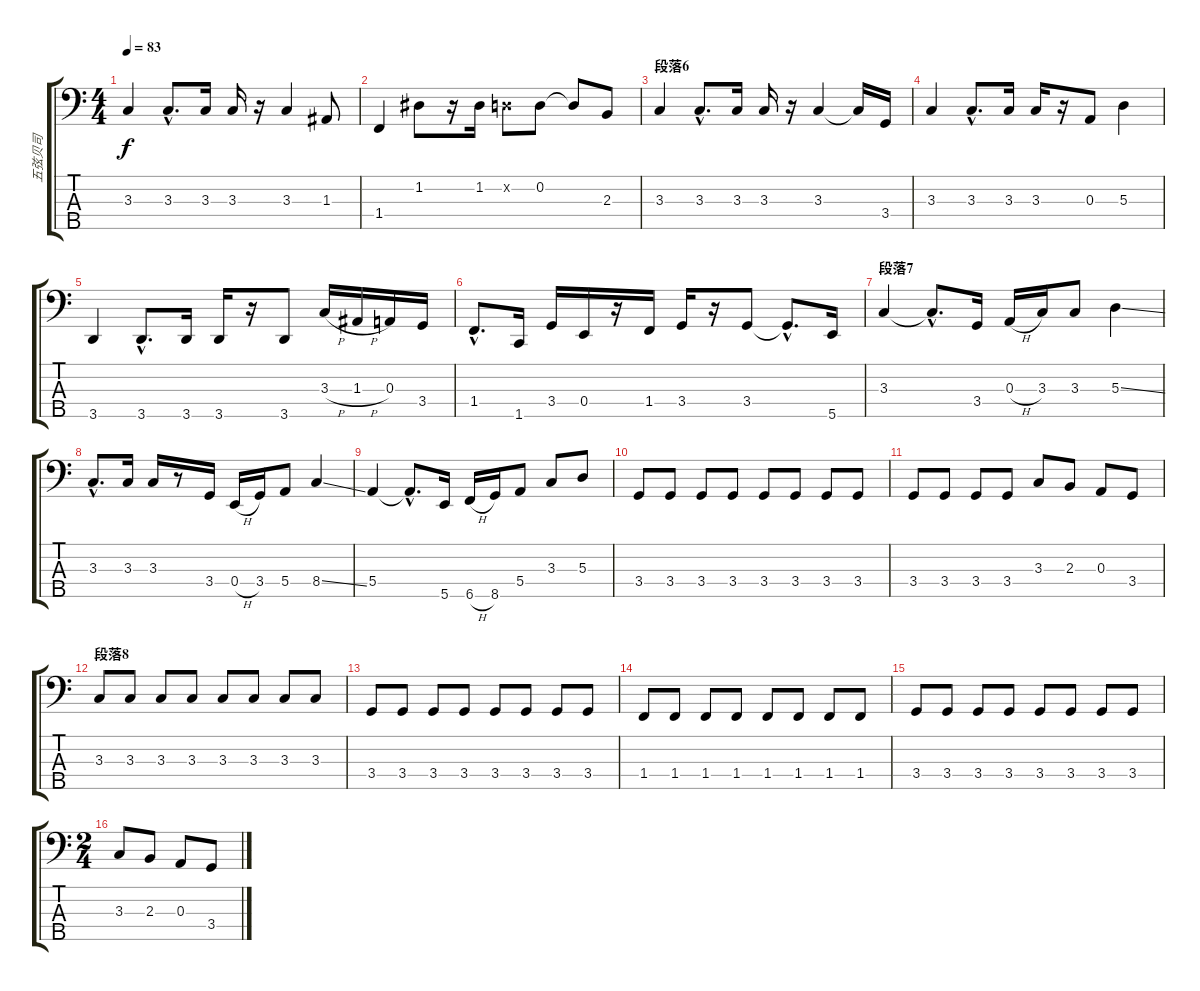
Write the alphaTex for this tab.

\track ("五弦贝司" "五弦贝司") {instrument electricbassfinger}
\staff {score tabs}
\tuning (G2 D2 A1 E1 B0) {hide}
\ts (4 4)
\tempo 83
\clef f4
\ks c
3.3.4{dy f} 3.3{hac}.8{d} 3.3.16 3.3.16 r.16 3.3.4 1.3.8 |
1.4.4 1.2.8 r.16 1.2.16 0.2{x}.8 0.2.8 0.2{t}.8 2.3.8 |
\section ("" "段落6")
3.3.4 3.3{hac}.8{d} 3.3.16 3.3.16 r.16 3.3.4 3.3{t}.16 3.4.16 |
3.3.4 3.3{hac}.8{d} 3.3.16 3.3.16 r.16 0.3.8 5.3.4 |
3.5.4 3.5{hac}.8{d} 3.5.16 3.5.16 r.16 3.5.8 3.3{h}.16 1.3{h}.16 0.3.16 3.4.16 |
1.4{hac}.8{d} 1.5.16 3.4.16 0.4.16 r.16 1.4.16 3.4.16 r.16 3.4.8 3.4{hac t}.8{d} 5.5.16 |
\section ("" "段落7")
3.3.4 3.3{hac t}.8{d} 3.4.16 0.3{h}.16 3.3.16 3.3.8 5.3{ss}.4 |
3.3{hac}.8{d} 3.3.16 3.3.16 r.8 3.4.16 0.4{h}.16 3.4.16 5.4.8 8.4{ss}.4 |
5.4.4 5.4{hac t}.8{d} 5.5.16 6.5{h}.16 8.5.16 5.4.8 3.3.8 5.3.8 |
3.4.8 3.4.8 3.4.8 3.4.8 3.4.8 3.4.8 3.4.8 3.4.8 |
3.4.8 3.4.8 3.4.8 3.4.8 3.3.8 2.3.8 0.3.8 3.4.8 |
\section ("" "段落8")
3.3.8 3.3.8 3.3.8 3.3.8 3.3.8 3.3.8 3.3.8 3.3.8 |
3.4.8 3.4.8 3.4.8 3.4.8 3.4.8 3.4.8 3.4.8 3.4.8 |
1.4.8 1.4.8 1.4.8 1.4.8 1.4.8 1.4.8 1.4.8 1.4.8 |
3.4.8 3.4.8 3.4.8 3.4.8 3.4.8 3.4.8 3.4.8 3.4.8 |
\ts (2 4)
3.3.8 2.3.8 0.3.8 3.4.8
